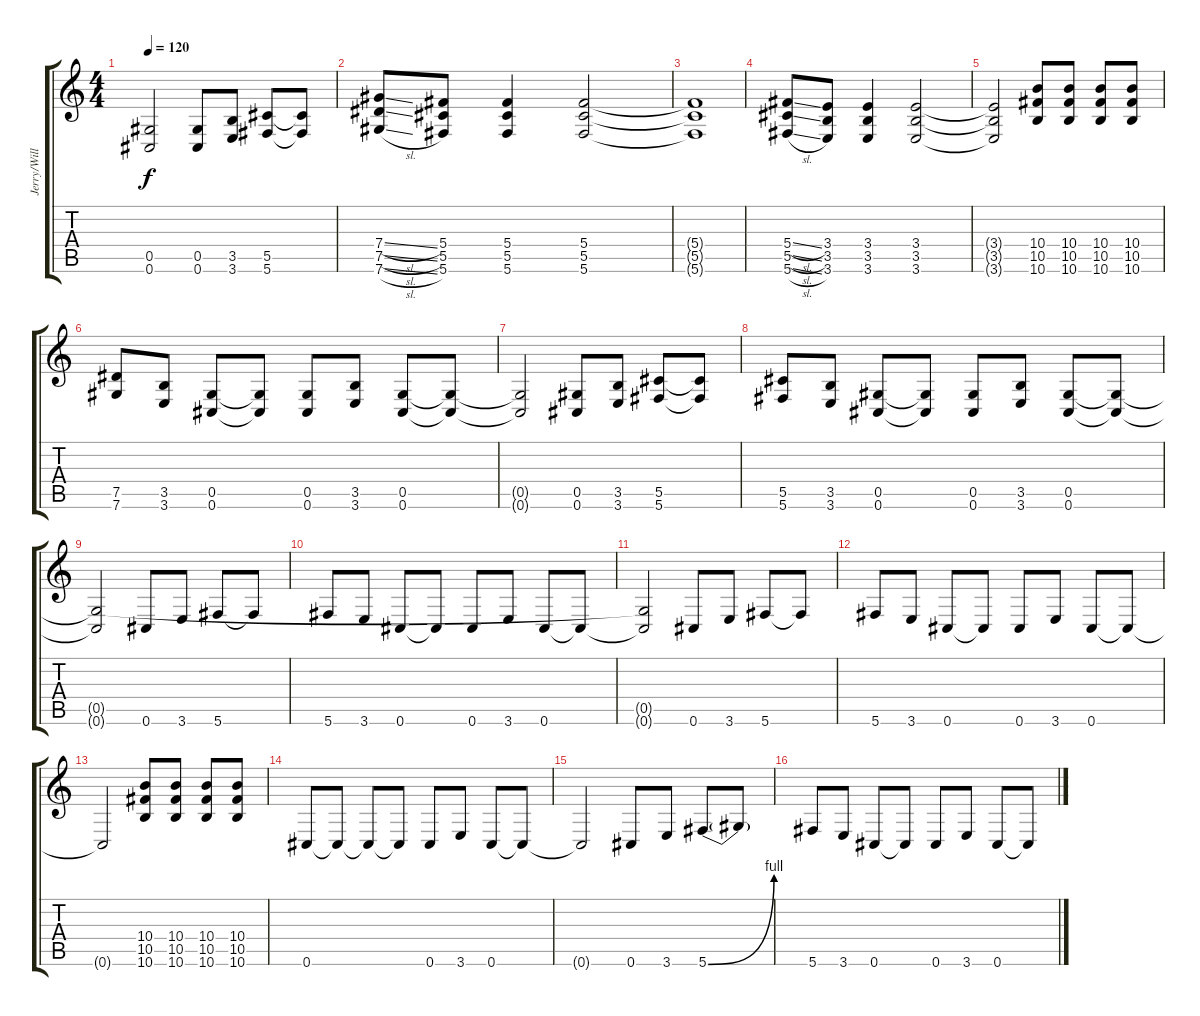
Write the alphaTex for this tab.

\track ("Jerry/Will" "Jerry/Will") {instrument overdrivenguitar}
\staff {score tabs}
\tuning (Eb4 Bb3 Gb3 Db3 Ab2 Db2) {hide}
\ts (4 4)
\tempo 120
\clef g2
\ks c
(0.5{t} 0.6{t}).2{dy f} (0.5 0.6).8 (3.5 3.6).8 (5.5 5.6).8 (5.5{t} 5.6{t}).8 |
(7.4{sl} 7.5{sl} 7.6{sl}).8 (5.4 5.5 5.6).8 (5.4 5.5 5.6).4 (5.4 5.5 5.6).2 |
(5.4{t} 5.5{t} 5.6{t}).1 |
(5.4{sl} 5.5{sl} 5.6{sl}).8 (3.4 3.5 3.6).8 (3.4 3.5 3.6).4 (3.4 3.5 3.6).2 |
(3.4{t} 3.5{t} 3.6{t}).2{volume 6} (10.4 10.5 10.6).8{volume 13} (10.4 10.5 10.6).8 (10.4 10.5 10.6).8 (10.4 10.5 10.6).8 |
(7.5 7.6).8 (3.5 3.6).8 (0.5 0.6).8 (0.5{t} 0.6{t}).8 (0.5 0.6).8 (3.5 3.6).8 (0.5 0.6).8 (0.5{t} 0.6{t}).8 |
(0.5{t} 0.6{t}).2 (0.5 0.6).8 (3.5 3.6).8 (5.5 5.6).8 (5.5{t} 5.6{t}).8 |
(5.5 5.6).8 (3.5 3.6).8 (0.5 0.6).8 (0.5{t} 0.6{t}).8 (0.5 0.6).8 (3.5 3.6).8 (0.5 0.6).8 (0.5{t} 0.6{t}).8 |
(0.5{t} 0.6{t}).2 0.6.8 3.6.8 5.6.8 5.6{t}.8 |
5.6.8 3.6.8 0.6.8 0.6{t}.8 0.6.8 3.6.8 0.6.8 0.6{t}.8 |
(0.5{t} 0.6{t}).2 0.6.8 3.6.8 5.6.8 5.6{t}.8 |
5.6.8 3.6.8 0.6.8 0.6{t}.8 0.6.8 3.6.8 0.6.8 0.6{t}.8 |
0.6{t}.2 (10.4 10.5 10.6).8 (10.4 10.5 10.6).8 (10.4 10.5 10.6).8 (10.4 10.5 10.6).8 |
0.6.8 0.6{t}.8 0.6{t}.8 0.6{t}.8 0.6.8 3.6.8 0.6.8 0.6{t}.8 |
0.6{t}.2 0.6.8 3.6.8 5.6{be (bend 0 0 60 4)}.8 5.6{t}.8 |
5.6.8 3.6.8 0.6.8 0.6{t}.8 0.6.8 3.6.8 0.6.8 0.6{t}.8
